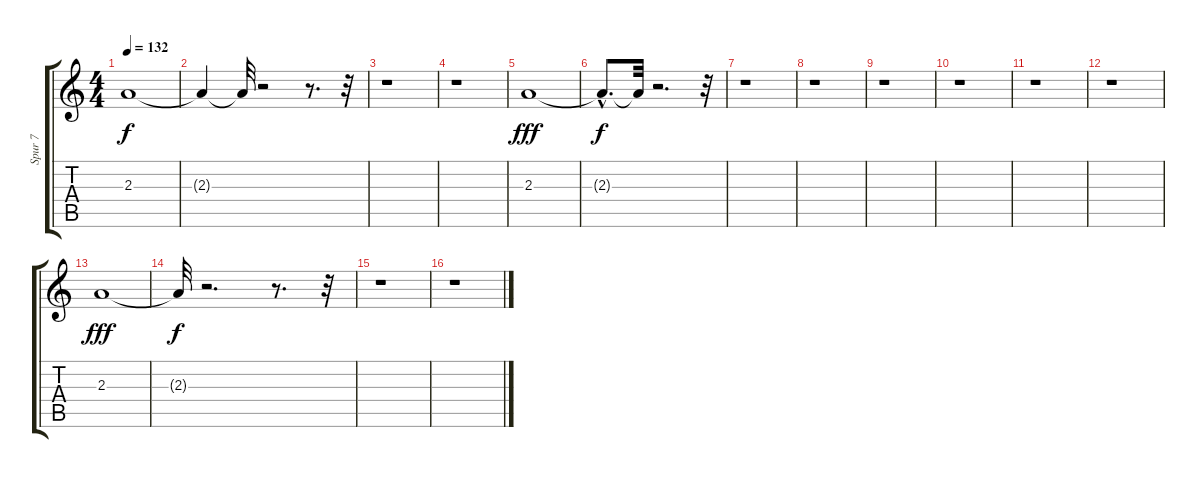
\track ("Spur 7" "Spur 7") {instrument electricguitarclean}
\staff {score tabs}
\tuning (E4 B3 G3 D3 A2 E2) {hide}
\ts (4 4)
\tempo 132
\clef g2
\ks c
2.3{t}.1{dy f} |
2.3{t}.4 2.3{t}.32 r.2 r.8{d} r.32 |
r.1 |
r.1 |
2.3.1{dy fff} |
2.3{hac t}.8{d dy f} 2.3{t}.32 r.2{d} r.32 |
r.1 |
r.1 |
r.1 |
r.1 |
r.1 |
r.1 |
2.3.1{dy fff} |
2.3{t}.32{dy f} r.2{d} r.8{d} r.32 |
r.1 |
r.1
